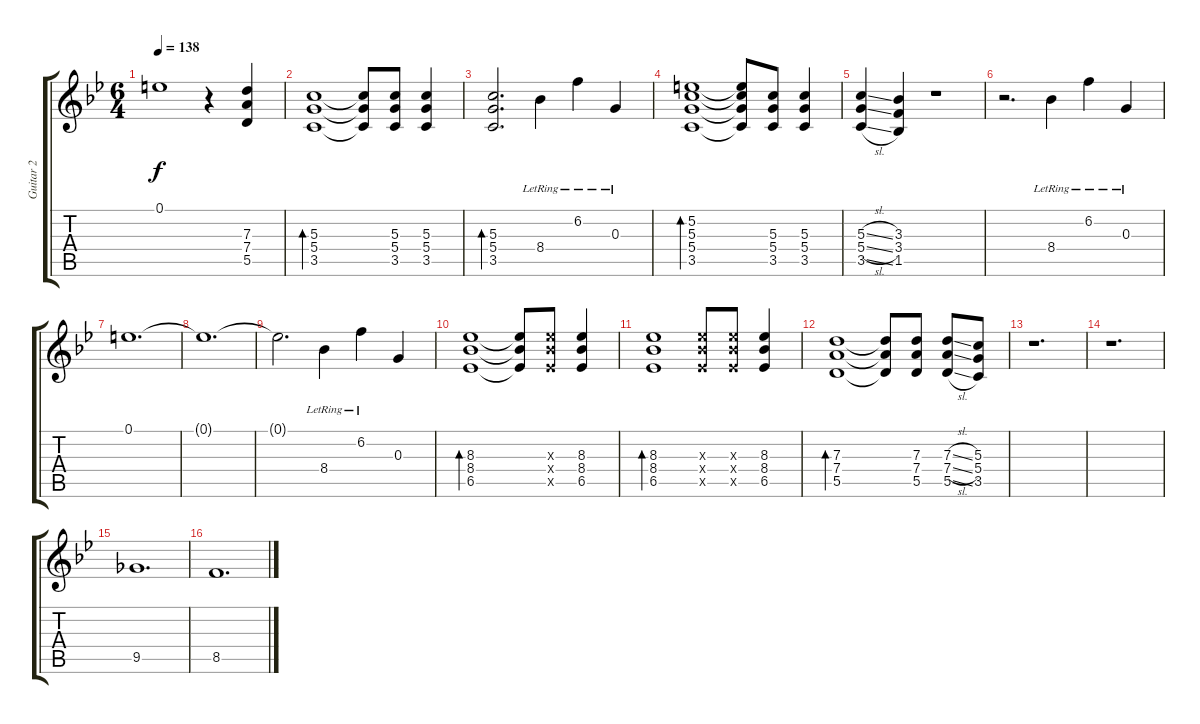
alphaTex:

\track ("Guitar 2" "Guitar 2") {instrument electricguitarclean}
\staff {score tabs}
\tuning (E4 B3 G3 D3 A2 E2) {hide}
\ts (6 4)
\tempo 138
\clef g2
\ks gminor
0.1{t}.1{dy f} r.4 (7.3 7.4 5.5).4 |
(5.3 5.4 3.5).1{bd 60} (5.3{t} 5.4{t} 3.5{t}).8 (5.3 5.4 3.5).8 (5.3 5.4 3.5).4 |
(5.3 5.4 3.5).2{d bd 60} 8.4{lr}.4 6.2{lr}.4 0.3{lr}.4 |
(5.2 5.3 5.4 3.5).1{bd 60} (5.2{t} 5.3{t} 5.4{t} 3.5{t}).8 (5.3 5.4 3.5).8 (5.3 5.4 3.5).4 |
(5.3{sl} 5.4{sl} 3.5{sl}).4 (3.3 3.4 1.5).4 r.1 |
r.2{d} 8.4{lr}.4 6.2{lr}.4 0.3{lr}.4 |
0.1.1{d} |
0.1{t}.1{d} |
0.1{t}.2{d} 8.4{lr}.4 6.2{lr}.4 0.3.4 |
(8.3 8.4 6.5).1{bd 60} (8.3{t} 8.4{t} 6.5{t}).8 (8.3{x} 8.4{x} 6.5{x}).8 (8.3 8.4 6.5).4 |
(8.3 8.4 6.5).1{bd 60} (8.3{x} 8.4{x} 6.5{x}).8 (8.3{x} 8.4{x} 6.5{x}).8 (8.3 8.4 6.5).4 |
(7.3 7.4 5.5).1{bd 60} (7.3{t} 7.4{t} 5.5{t}).8 (7.3 7.4 5.5).8 (7.3{sl} 7.4{sl} 5.5{sl}).8 (5.3 5.4 3.5).8 |
r.1{d} |
r.1{d} |
9.5.1{d} |
8.5.1{d}
